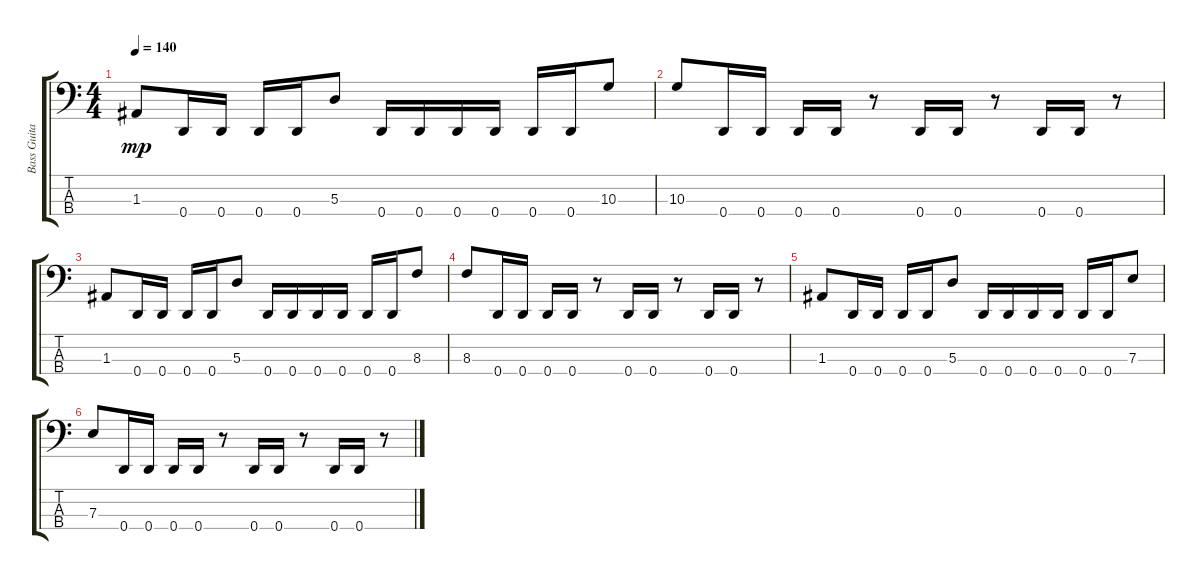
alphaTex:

\track ("Bass Guitar" "Bass Guita") {instrument electricbassfinger}
\staff {score tabs}
\tuning (G2 D2 A1 D1) {hide}
\ts (4 4)
\tempo 140
\clef f4
\ks c
1.3.8{dy mp} 0.4.16 0.4.16 0.4.16 0.4.16 5.3.8 0.4.16 0.4.16 0.4.16 0.4.16 0.4.16 0.4.16 10.3.8 |
10.3.8 0.4.16 0.4.16 0.4.16 0.4.16 r.8 0.4.16 0.4.16 r.8 0.4.16 0.4.16 r.8 |
1.3.8 0.4.16 0.4.16 0.4.16 0.4.16 5.3.8 0.4.16 0.4.16 0.4.16 0.4.16 0.4.16 0.4.16 8.3.8 |
8.3.8 0.4.16 0.4.16 0.4.16 0.4.16 r.8 0.4.16 0.4.16 r.8 0.4.16 0.4.16 r.8 |
1.3.8 0.4.16 0.4.16 0.4.16 0.4.16 5.3.8 0.4.16 0.4.16 0.4.16 0.4.16 0.4.16 0.4.16 7.3.8 |
7.3.8 0.4.16 0.4.16 0.4.16 0.4.16 r.8 0.4.16 0.4.16 r.8 0.4.16 0.4.16 r.8
